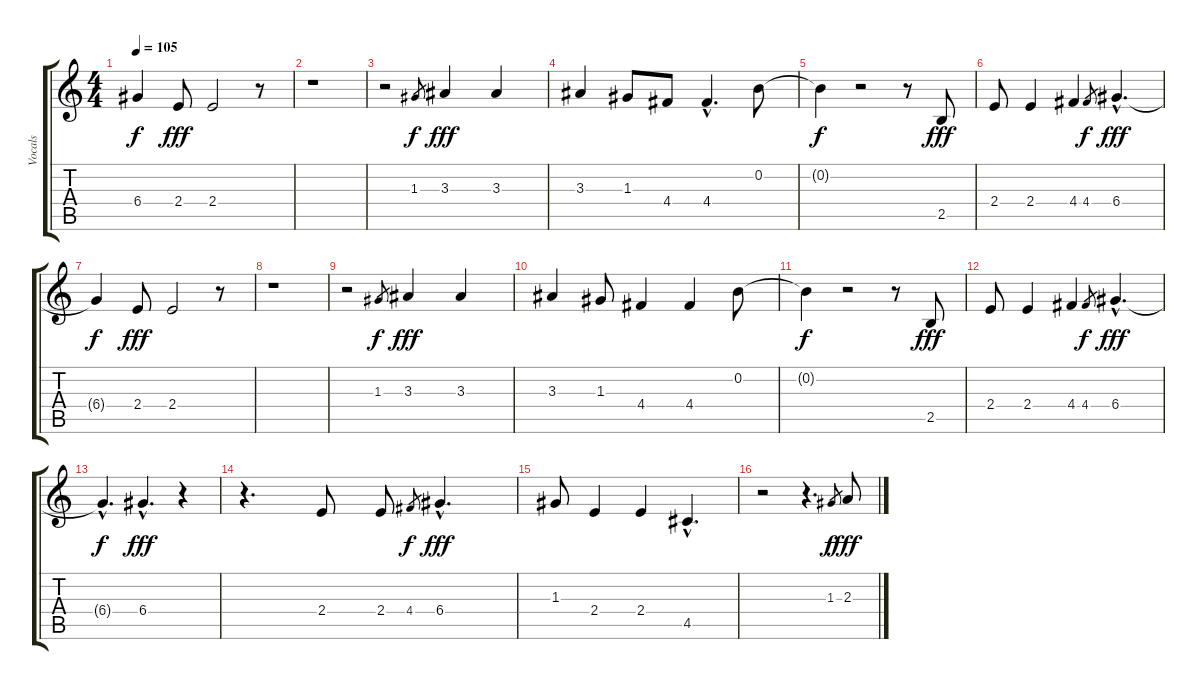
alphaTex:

\track ("Vocals" "Vocals") {instrument acousticguitarnylon}
\staff {score tabs}
\tuning (E4 B3 G3 D3 A2 E2) {hide}
\ts (4 4)
\tempo 105
\clef g2
\ks c
6.4{t}.4{dy f} 2.4.8{dy fff} 2.4.2 r.8 |
r.1 |
r.2 1.3.8{gr dy f} 3.3.4{dy fff} 3.3.4 |
3.3.4 1.3.8 4.4.8 4.4{hac}.4{d} 0.2.8 |
0.2{t}.4{dy f} r.2 r.8 2.5.8{dy fff} |
2.4.8 2.4.4 4.4.4 4.4.8{gr dy f} 6.4{hac}.4{d dy fff} |
6.4{t}.4{dy f} 2.4.8{dy fff} 2.4.2 r.8 |
r.1 |
r.2 1.3.8{gr dy f} 3.3.4{dy fff} 3.3.4 |
3.3.4 1.3.8 4.4.4 4.4.4 0.2.8 |
0.2{t}.4{dy f} r.2 r.8 2.5.8{dy fff} |
2.4.8 2.4.4 4.4.4 4.4.8{gr dy f} 6.4{hac}.4{d dy fff} |
6.4{hac t}.4{d dy f} 6.4{hac}.4{d dy fff} r.4 |
r.4{d} 2.4.8 2.4.8 4.4.8{gr dy f} 6.4{hac}.4{d dy fff} |
1.3.8 2.4.4 2.4.4 4.5{hac}.4{d} |
r.2 r.4{d} 1.3.8{gr dy f} 2.3.8{dy fff}
